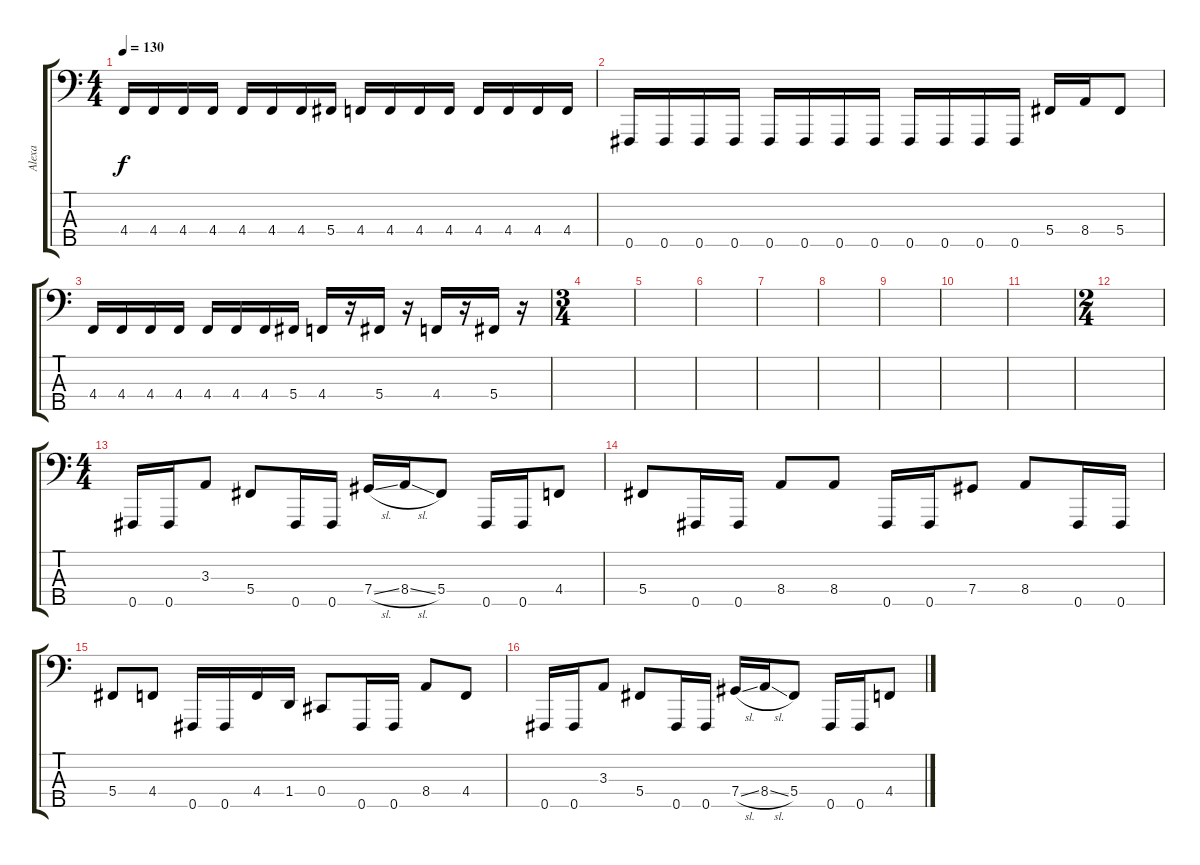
\track ("Alexa" "Alexa") {instrument electricbasspick}
\staff {score tabs}
\tuning (E2 B1 Gb1 Db1 Gb0) {hide}
\ts (4 4)
\tempo 130
\clef f4
\ks c
4.4.16{dy f} 4.4.16 4.4.16 4.4.16 4.4.16 4.4.16 4.4.16 5.4.16 4.4.16 4.4.16 4.4.16 4.4.16 4.4.16 4.4.16 4.4.16 4.4.16 |
0.5.16 0.5.16 0.5.16 0.5.16 0.5.16 0.5.16 0.5.16 0.5.16 0.5.16 0.5.16 0.5.16 0.5.16 5.4.16 8.4.16 5.4.8 |
4.4.16 4.4.16 4.4.16 4.4.16 4.4.16 4.4.16 4.4.16 5.4.16 4.4.16 r.16 5.4.16 r.16 4.4.16 r.16 5.4.16 r.16 |
\ts (3 4)
|
|
|
|
|
|
|
|
\ts (2 4)
|
\ts (4 4)
0.5.16 0.5.16 3.3.8 5.4.8 0.5.16 0.5.16 7.4{sl}.16 8.4{sl}.16 5.4.8 0.5.16 0.5.16 4.4.8 |
5.4.8 0.5.16 0.5.16 8.4.8 8.4.8 0.5.16 0.5.16 7.4.8 8.4.8 0.5.16 0.5.16 |
5.4.8 4.4.8 0.5.16 0.5.16 4.4.16 1.4.16 0.4.8 0.5.16 0.5.16 8.4.8 4.4.8 |
0.5.16 0.5.16 3.3.8 5.4.8 0.5.16 0.5.16 7.4{sl}.16 8.4{sl}.16 5.4.8 0.5.16 0.5.16 4.4.8
